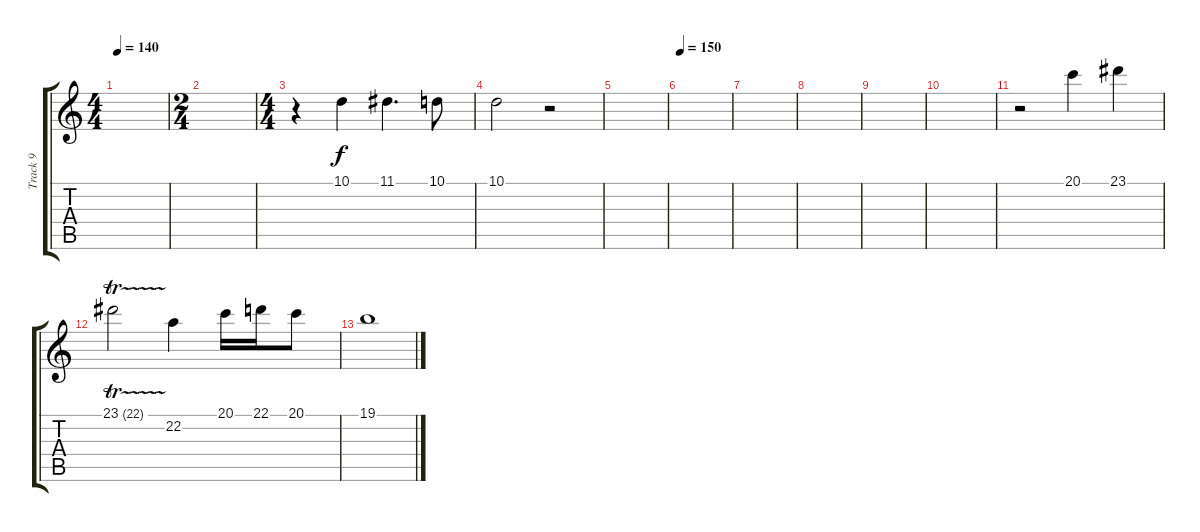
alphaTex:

\track ("Track 9" "Track 9") {instrument flute}
\staff {score tabs}
\tuning (E4 B3 G3 D3 A2 E2) {hide}
\ts (4 4)
\tempo 140
\clef g2
\ks c
|
\ts (2 4)
|
\ts (4 4)
r.4 10.1.4 11.1.4{d} 10.1.8 |
10.1.2 r.2 |
|
\tempo 150
|
|
|
|
|
r.2 20.1.4 23.1.4 |
23.1{tr (22 32)}.2 22.2.4 20.1.16 22.1.16 20.1.8 |
19.1.1
